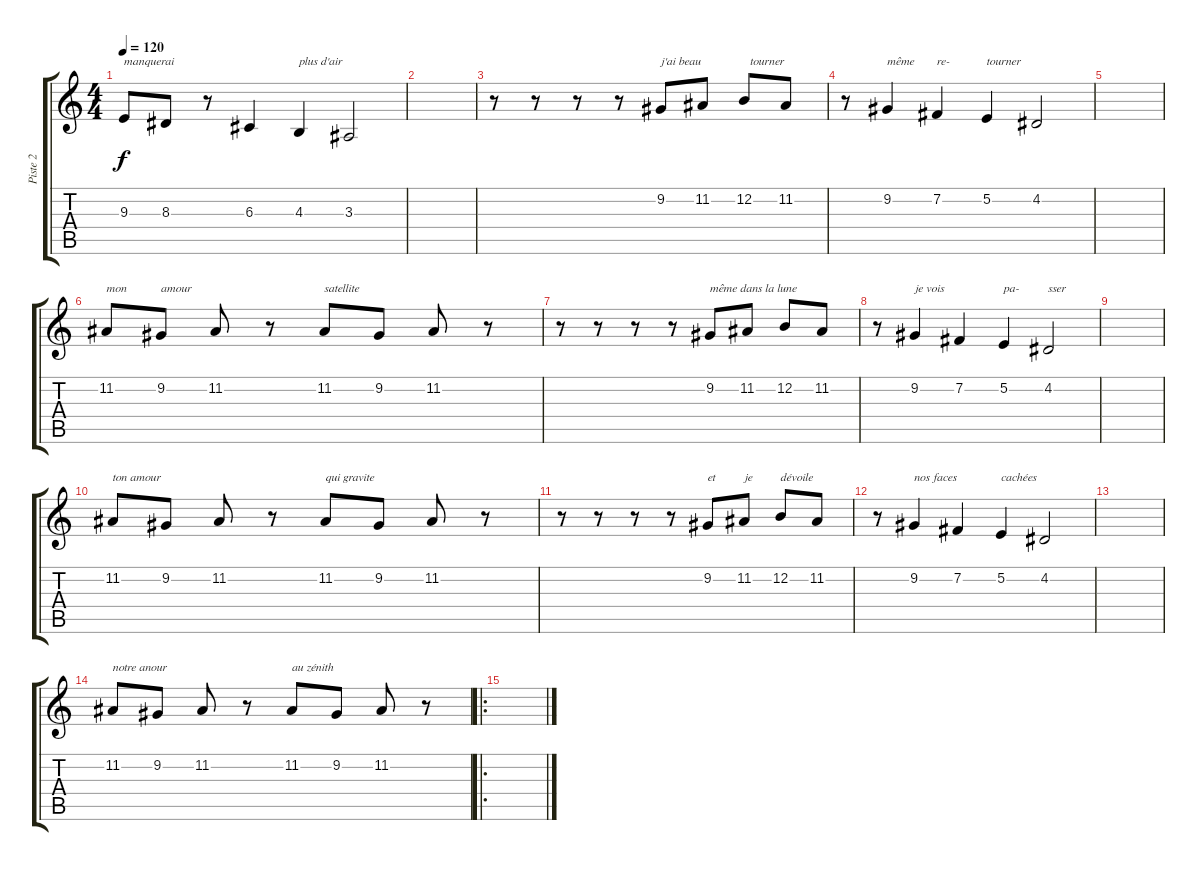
\track ("Piste 2" "Piste 2") {instrument synthvoice}
\staff {score tabs}
\tuning (E4 B3 G3 D3 A2 E2) {hide}
\ts (4 4)
\tempo 120
\clef g2
\ks c
9.3.8{txt "manquerai" dy f} 8.3.8 r.8 6.3.4 4.3.4{txt "plus d'air"} 3.3.2 |
|
r.8 r.8 r.8 r.8 9.2.8{txt "j'ai beau"} 11.2.8 12.2.8{txt "  tourner"} 11.2.8 |
r.8 9.2.4{txt "même"} 7.2.4{txt "re-"} 5.2.4{txt "tourner"} 4.2.2 |
|
11.2.8{txt "mon"} 9.2.8{txt "amour"} 11.2.8 r.8 11.2.8{txt "satellite"} 9.2.8 11.2.8 r.8 |
r.8 r.8 r.8 r.8 9.2.8{txt "même dans la lune"} 11.2.8 12.2.8 11.2.8 |
r.8 9.2.4{txt "je vois"} 7.2.4 5.2.4{txt "pa-"} 4.2.2{txt "sser"} |
|
11.2.8{txt "ton amour"} 9.2.8 11.2.8 r.8 11.2.8{txt "qui gravite"} 9.2.8 11.2.8 r.8 |
r.8 r.8 r.8 r.8 9.2.8{txt "et"} 11.2.8{txt "je"} 12.2.8{txt "dévoile"} 11.2.8 |
r.8 9.2.4{txt "nos faces"} 7.2.4 5.2.4{txt "cachées"} 4.2.2 |
|
11.2.8{txt "notre anour"} 9.2.8 11.2.8 r.8 11.2.8{txt "au zénith"} 9.2.8 11.2.8 r.8 |
\ro
